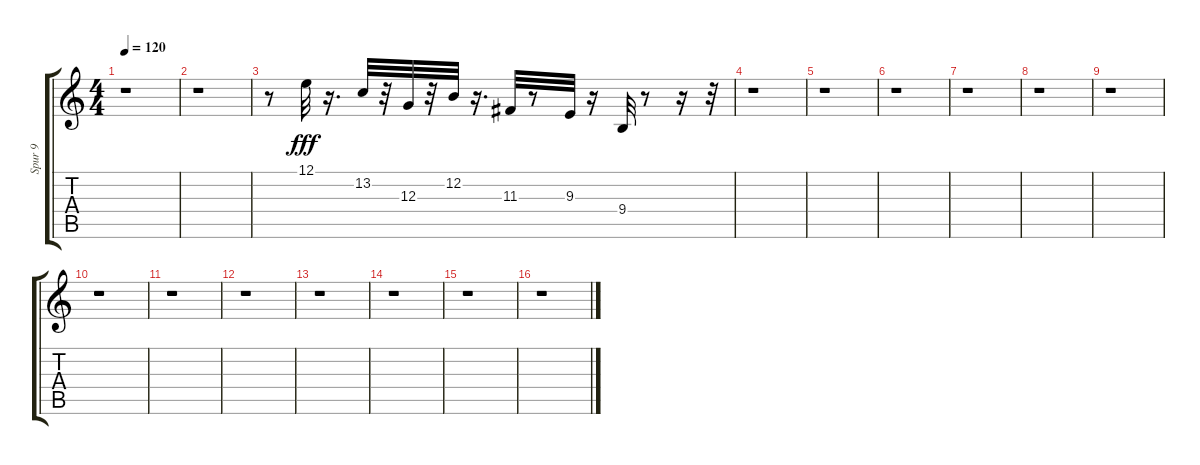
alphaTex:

\track ("Spur 9" "Spur 9") {instrument synthdrum}
\staff {score tabs}
\tuning (E4 B3 G3 D3 A2 E2) {hide}
\ts (4 4)
\tempo 120
\clef g2
\ks c
r.1{dy f} |
r.1 |
r.8 12.1.32{dy fff} r.16{d} 13.2.32 r.32 12.3.32 r.32 12.2.32 r.16{d} 11.3.32 r.8 9.3.32 r.16 9.4.32 r.8 r.16 r.32 |
r.1 |
r.1 |
r.1 |
r.1 |
r.1 |
r.1 |
r.1 |
r.1 |
r.1 |
r.1 |
r.1 |
r.1 |
r.1
